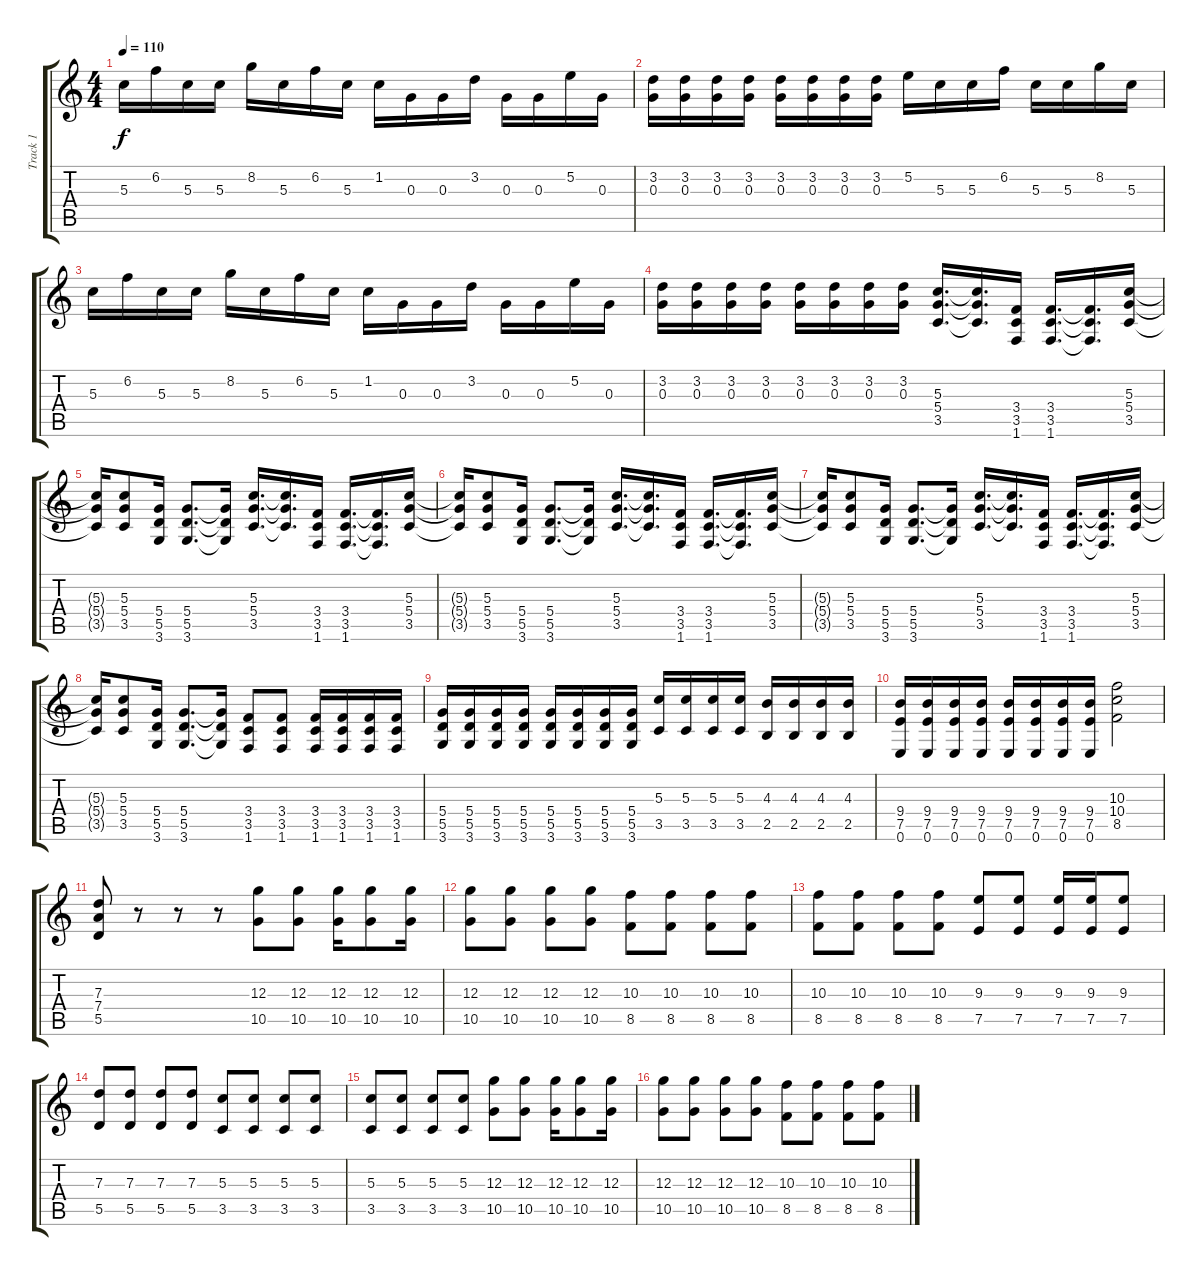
\track ("Track 1" "Track 1") {instrument distortionguitar}
\staff {score tabs}
\tuning (E4 B3 G3 D3 A2 E2) {hide}
\ts (4 4)
\tempo 110
\clef g2
\ks c
5.3.16{dy f} 6.2.16 5.3.16 5.3.16 8.2.16 5.3.16 6.2.16 5.3.16 1.2.16 0.3.16 0.3.16 3.2.16 0.3.16 0.3.16 5.2.16 0.3.16 |
(3.2 0.3).16 (3.2 0.3).16 (3.2 0.3).16 (3.2 0.3).16 (3.2 0.3).16 (3.2 0.3).16 (3.2 0.3).16 (3.2 0.3).16 5.2.16 5.3.16 5.3.16 6.2.16 5.3.16 5.3.16 8.2.16 5.3.16 |
5.3.16 6.2.16 5.3.16 5.3.16 8.2.16 5.3.16 6.2.16 5.3.16 1.2.16 0.3.16 0.3.16 3.2.16 0.3.16 0.3.16 5.2.16 0.3.16 |
(3.2 0.3).16 (3.2 0.3).16 (3.2 0.3).16 (3.2 0.3).16 (3.2 0.3).16 (3.2 0.3).16 (3.2 0.3).16 (3.2 0.3).16 (5.3 5.4 3.5).16{d} (5.3{t} 5.4{t} 3.5{t}).16{d} (3.4 3.5 1.6).16 (3.4 3.5 1.6).16{d} (3.4{t} 3.5{t} 1.6{t}).16{d} (5.3 5.4 3.5).16 |
(5.3{t} 5.4{t} 3.5{t}).16 (5.3 5.4 3.5).8 (5.4 5.5 3.6).16 (5.4 5.5 3.6).8{d} (5.4{t} 5.5{t} 3.6{t}).16 (5.3 5.4 3.5).16{d} (5.3{t} 5.4{t} 3.5{t}).16{d} (3.4 3.5 1.6).16 (3.4 3.5 1.6).16{d} (3.4{t} 3.5{t} 1.6{t}).16{d} (5.3 5.4 3.5).16 |
(5.3{t} 5.4{t} 3.5{t}).16 (5.3 5.4 3.5).8 (5.4 5.5 3.6).16 (5.4 5.5 3.6).8{d} (5.4{t} 5.5{t} 3.6{t}).16 (5.3 5.4 3.5).16{d} (5.3{t} 5.4{t} 3.5{t}).16{d} (3.4 3.5 1.6).16 (3.4 3.5 1.6).16{d} (3.4{t} 3.5{t} 1.6{t}).16{d} (5.3 5.4 3.5).16 |
(5.3{t} 5.4{t} 3.5{t}).16 (5.3 5.4 3.5).8 (5.4 5.5 3.6).16 (5.4 5.5 3.6).8{d} (5.4{t} 5.5{t} 3.6{t}).16 (5.3 5.4 3.5).16{d} (5.3{t} 5.4{t} 3.5{t}).16{d} (3.4 3.5 1.6).16 (3.4 3.5 1.6).16{d} (3.4{t} 3.5{t} 1.6{t}).16{d} (5.3 5.4 3.5).16 |
(5.3{t} 5.4{t} 3.5{t}).16 (5.3 5.4 3.5).8 (5.4 5.5 3.6).16 (5.4 5.5 3.6).8{d} (5.4{t} 5.5{t} 3.6{t}).16 (3.4 3.5 1.6).8 (3.4 3.5 1.6).8 (3.4 3.5 1.6).16 (3.4 3.5 1.6).16 (3.4 3.5 1.6).16 (3.4 3.5 1.6).16 |
(5.4 5.5 3.6).16 (5.4 5.5 3.6).16 (5.4 5.5 3.6).16 (5.4 5.5 3.6).16 (5.4 5.5 3.6).16 (5.4 5.5 3.6).16 (5.4 5.5 3.6).16 (5.4 5.5 3.6).16 (5.3 3.5).16 (5.3 3.5).16 (5.3 3.5).16 (5.3 3.5).16 (4.3 2.5).16 (4.3 2.5).16 (4.3 2.5).16 (4.3 2.5).16 |
(9.4 7.5 0.6).16 (9.4 7.5 0.6).16 (9.4 7.5 0.6).16 (9.4 7.5 0.6).16 (9.4 7.5 0.6).16 (9.4 7.5 0.6).16 (9.4 7.5 0.6).16 (9.4 7.5 0.6).16 (10.3 10.4 8.5).2 |
(7.3 7.4 5.5).8 r.8 r.8 r.8 (12.3 10.5).8 (12.3 10.5).8 (12.3 10.5).16 (12.3 10.5).8 (12.3 10.5).16 |
(12.3 10.5).8 (12.3 10.5).8 (12.3 10.5).8 (12.3 10.5).8 (10.3 8.5).8 (10.3 8.5).8 (10.3 8.5).8 (10.3 8.5).8 |
(10.3 8.5).8 (10.3 8.5).8 (10.3 8.5).8 (10.3 8.5).8 (9.3 7.5).8 (9.3 7.5).8 (9.3 7.5).16 (9.3 7.5).16 (9.3 7.5).8 |
(7.3 5.5).8 (7.3 5.5).8 (7.3 5.5).8 (7.3 5.5).8 (5.3 3.5).8 (5.3 3.5).8 (5.3 3.5).8 (5.3 3.5).8 |
(5.3 3.5).8 (5.3 3.5).8 (5.3 3.5).8 (5.3 3.5).8 (12.3 10.5).8 (12.3 10.5).8 (12.3 10.5).16 (12.3 10.5).8 (12.3 10.5).16 |
(12.3 10.5).8 (12.3 10.5).8 (12.3 10.5).8 (12.3 10.5).8 (10.3 8.5).8 (10.3 8.5).8 (10.3 8.5).8 (10.3 8.5).8
